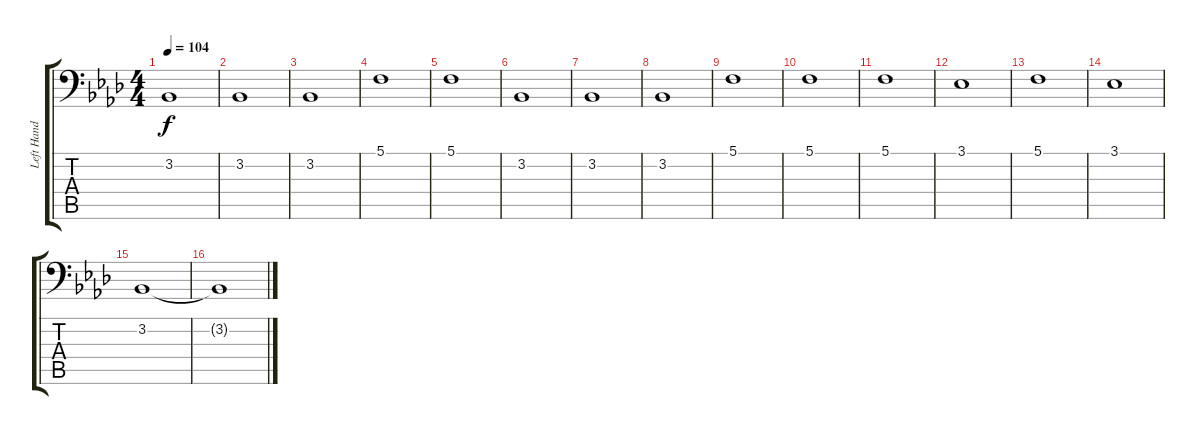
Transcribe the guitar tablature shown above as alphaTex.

\track ("Left Hand" "Left Hand") {instrument electricpiano2}
\staff {score tabs}
\tuning (C3 G2 D2 A1 E1 B0) {hide}
\ts (4 4)
\tempo 104
\clef f4
\ks ab
3.2.1{dy f} |
3.2.1 |
3.2.1 |
5.1.1 |
5.1.1 |
3.2.1 |
3.2.1 |
3.2.1 |
5.1.1 |
5.1.1 |
5.1.1 |
3.1.1 |
5.1.1 |
3.1.1 |
3.2.1 |
3.2{t}.1
